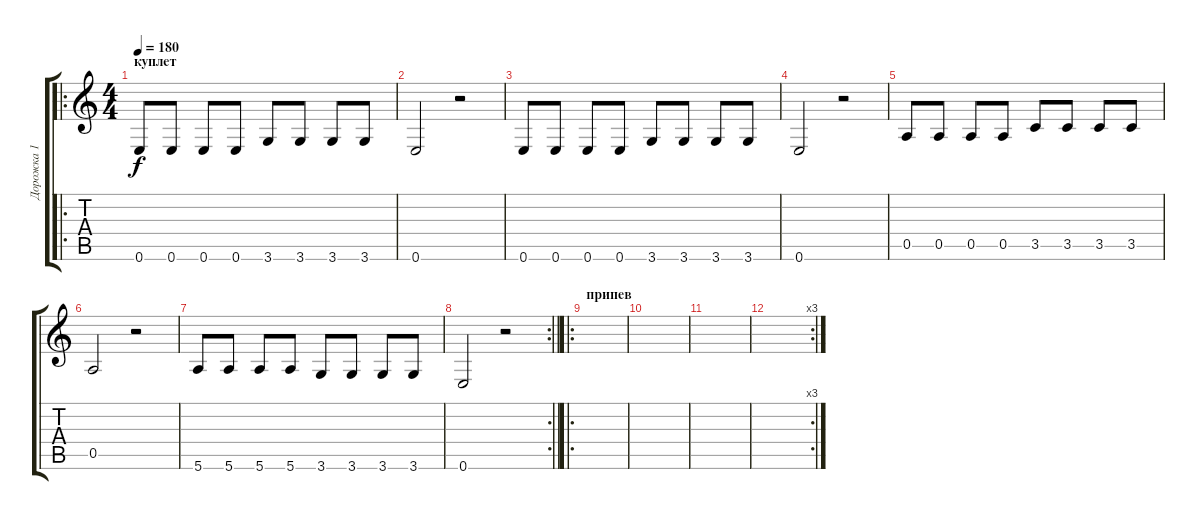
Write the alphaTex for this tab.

\track ("Дорожка 1" "Дорожка 1") {instrument electricguitarclean}
\staff {score tabs}
\tuning (E4 B3 G3 D3 A2 E2) {hide}
\ro
\ts (4 4)
\section ("" "куплет")
\tempo 180
\clef g2
\ks c
0.6.8{dy f} 0.6.8 0.6.8 0.6.8 3.6.8 3.6.8 3.6.8 3.6.8 |
0.6.2 r.2 |
0.6.8 0.6.8 0.6.8 0.6.8 3.6.8 3.6.8 3.6.8 3.6.8 |
0.6.2 r.2 |
0.5.8 0.5.8 0.5.8 0.5.8 3.5.8 3.5.8 3.5.8 3.5.8 |
0.5.2 r.2 |
5.6.8 5.6.8 5.6.8 5.6.8 3.6.8 3.6.8 3.6.8 3.6.8 |
\rc 2
\barLineRight lightlight
0.6.2 r.2 |
\ro
\section ("" "припев")
|
|
|
\rc 3
